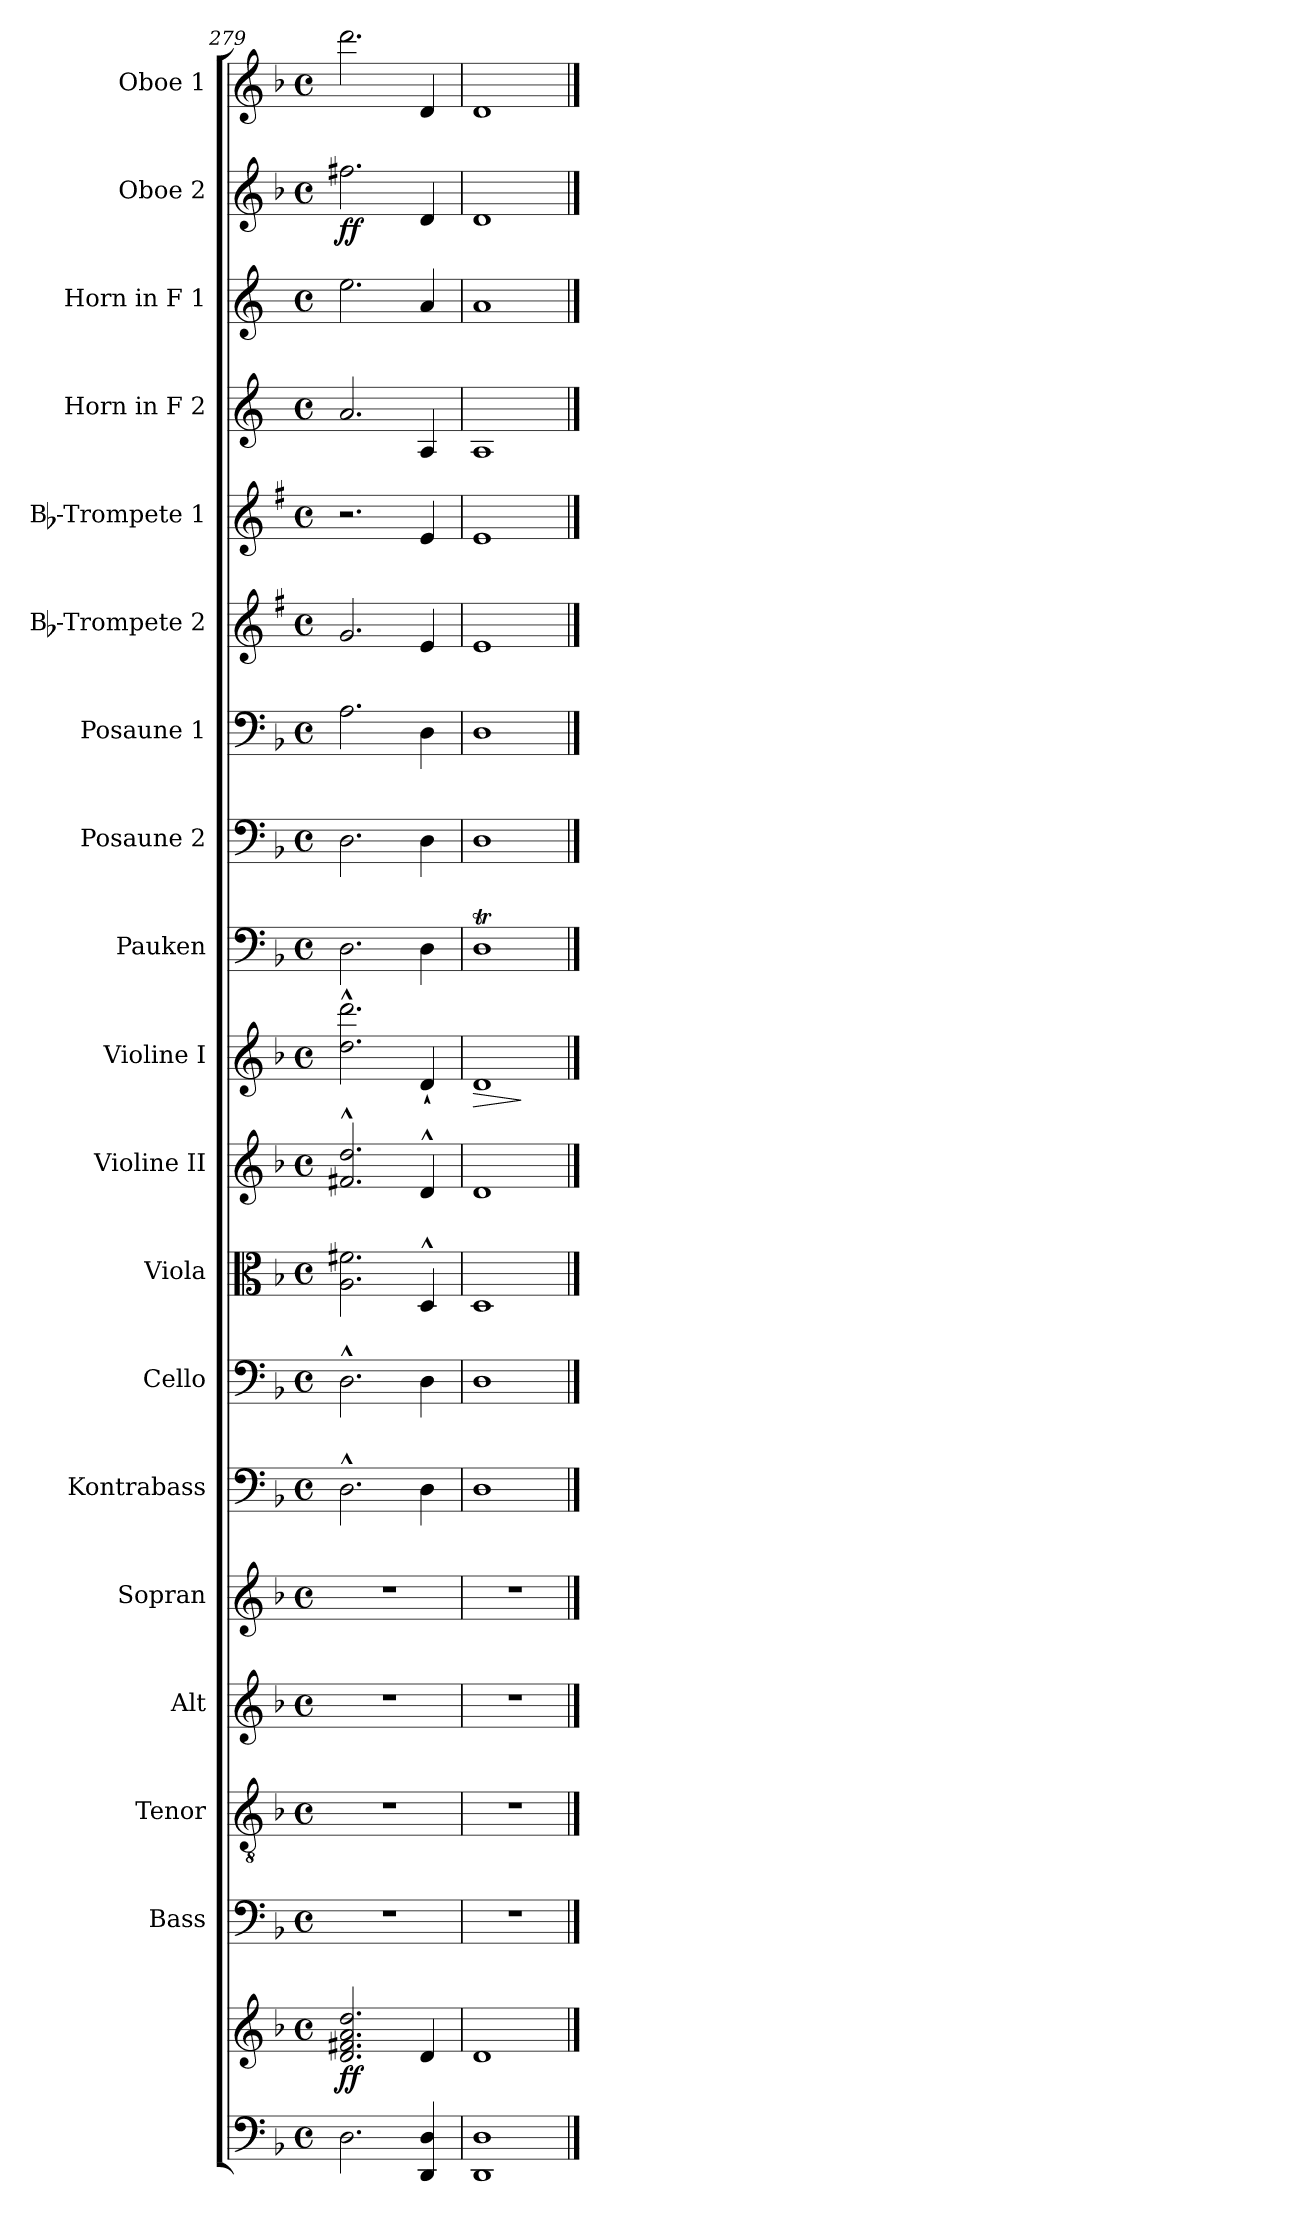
**kern	**kern	**dynam	**kern	**kern	**kern	**kern	**kern	**kern	**kern	**kern	**kern	**dynam	**kern	**kern	**kern	**kern	**kern	**kern	**kern	**kern	**dynam	**kern
*part19	*part19	*part19	*part18	*part17	*part16	*part15	*part14	*part13	*part12	*part11	*part10	*part10	*part9	*part8	*part7	*part6	*part5	*part4	*part3	*part2	*part2	*part1
*staff20	*staff19	*staff19/20	*staff18	*staff17	*staff16	*staff15	*staff14	*staff13	*staff12	*staff11	*staff10	*staff10	*staff9	*staff8	*staff7	*staff6	*staff5	*staff4	*staff3	*staff2	*staff2	*staff1
*	*	*	*I"Bass	*I"Tenor	*I"Alt	*I"Sopran	*I"Kontrabass	*I"Cello	*I"Viola	*I"Violine II	*I"Violine I	*	*I"Pauken	*I"Posaune 2	*I"Posaune 1	*I"Bb-Trompete 2	*I"Bb-Trompete 1	*I"Horn in F 2	*I"Horn in F 1	*I"Oboe 2	*	*I"Oboe 1
*	*	*	*I'B.	*I'T.	*I'A.	*I'S.	*I'Kb.	*	*I'Vla.	*I'Vl. II	*I'Vl. I	*	*I'Pk.	*I'Pos. 2	*I'Pos. 1	*I'Bb Trp. 2	*I'Bb Trp. 1	*	*	*I'Ob. 2	*	*I'Ob. 1
*clefF4	*clefG2	*	*clefF4	*clefGv2	*clefG2	*clefG2	*clefF4	*clefF4	*clefC3	*clefG2	*clefG2	*	*clefF4	*clefF4	*clefF4	*clefG2	*clefG2	*clefG2	*clefG2	*clefG2	*	*clefG2
*	*	*	*	*	*	*	*ITrd7c12	*	*	*	*	*	*	*	*	*ITrd1c2	*ITrd1c2	*ITrd4c7	*ITrd4c7	*	*	*
*k[b-]	*k[b-]	*	*k[b-]	*k[b-]	*k[b-]	*k[b-]	*k[b-]	*k[b-]	*k[b-]	*k[b-]	*k[b-]	*	*k[b-]	*k[b-]	*k[b-]	*k[b-]	*k[b-]	*k[b-]	*k[b-]	*k[b-]	*	*k[b-]
*F:	*F:	*	*F:	*F:	*F:	*F:	*F:	*F:	*F:	*F:	*F:	*	*F:	*F:	*F:	*F:	*F:	*F:	*F:	*F:	*	*F:
*M4/4	*M4/4	*	*M4/4	*M4/4	*M4/4	*M4/4	*M4/4	*M4/4	*M4/4	*M4/4	*M4/4	*	*M4/4	*M4/4	*M4/4	*M4/4	*M4/4	*M4/4	*M4/4	*M4/4	*	*M4/4
*met(c)	*met(c)	*	*met(c)	*met(c)	*met(c)	*met(c)	*met(c)	*met(c)	*met(c)	*met(c)	*met(c)	*	*met(c)	*met(c)	*met(c)	*met(c)	*met(c)	*met(c)	*met(c)	*met(c)	*	*met(c)
=279	=279	=279	=279	=279	=279	=279	=279	=279	=279	=279	=279	=279	=279	=279	=279	=279	=279	=279	=279	=279	=279	=279
!	!	!LO:DY:b	!	!	!	!	!	!	!	!	!	!	!	!	!	!	!	!	!	!	!LO:DY:b	!
2.D\	2.d/ 2.f#X/ 2.a/ 2.dd/	ff	1r	1r	1r	1r	2.DD^^>\	2.D^^>\	2.A\ 2.f#X\	2.f#X/^^> 2.dd/^^>	2.dd\^^> 2.ddd\^^>	.	2.D\	2.D\	2.A\	2.f/	2.r	2.d/	2.a\	2.ff#X\	ff	2.ddd\
4DD/ 4D/	4d/	.	.	.	.	.	4DD\	4D\	4D^^>/	4d^^>/	4d`</	.	4D\	4D\	4D\	4d/	4d/	4D/	4d/	4d/	.	4d/
=280	=280	=280	=280	=280	=280	=280	=280	=280	=280	=280	=280	=280	=280	=280	=280	=280	=280	=280	=280	=280	=280	=280
!	!	!	!	!	!	!	!	!	!	!	!	!LO:HP:b	!	!	!	!	!	!	!	!	!	!
1DD 1D	1d	.	1r	1r	1r	1r	1DD	1D	1D	1d	1d	>	1DT	1D	1D	1d	1d	1D	1d	1d	.	1d
.	.	.	.	.	.	.	.	.	.	.	.	]	.	.	.	.	.	.	.	.	.	.
==	==	==	==	==	==	==	==	==	==	==	==	==	==	==	==	==	==	==	==	==	==	==
*-	*-	*-	*-	*-	*-	*-	*-	*-	*-	*-	*-	*-	*-	*-	*-	*-	*-	*-	*-	*-	*-	*-
